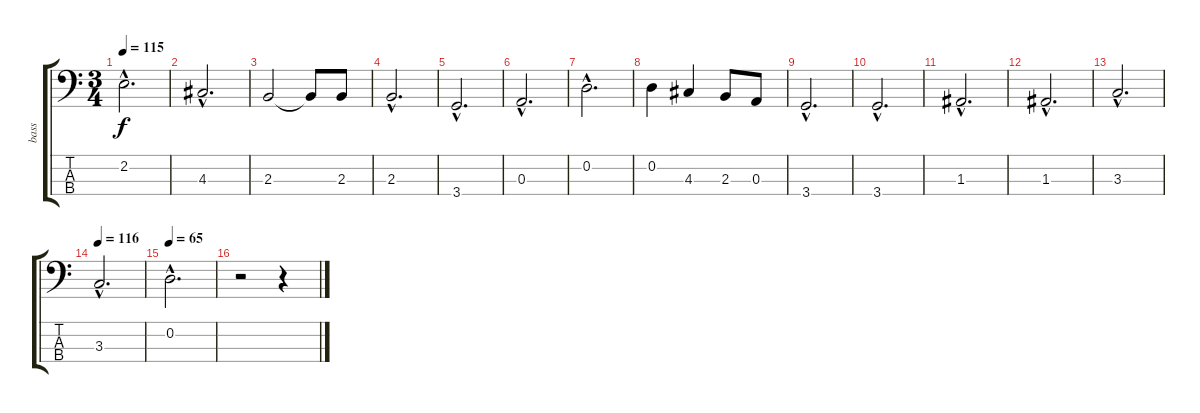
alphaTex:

\track ("bass" "bass") {instrument electricbassfinger}
\staff {score tabs}
\tuning (G2 D2 A1 E1) {hide}
\ts (3 4)
\tempo 115
\clef f4
\ks c
2.2{hac}.2{d dy f} |
4.3{hac}.2{d} |
2.3.2 2.3{t}.8 2.3.8 |
2.3{hac}.2{d} |
3.4{hac}.2{d} |
0.3{hac}.2{d} |
0.2{hac}.2{d} |
0.2.4 4.3.4 2.3.8 0.3.8 |
3.4{hac}.2{d} |
3.4{hac}.2{d} |
1.3{hac}.2{d} |
1.3{hac}.2{d} |
3.3{hac}.2{d} |
\tempo 116
3.3{hac}.2{d} |
\tempo 65
0.2{hac}.2{d} |
r.2 r.4
